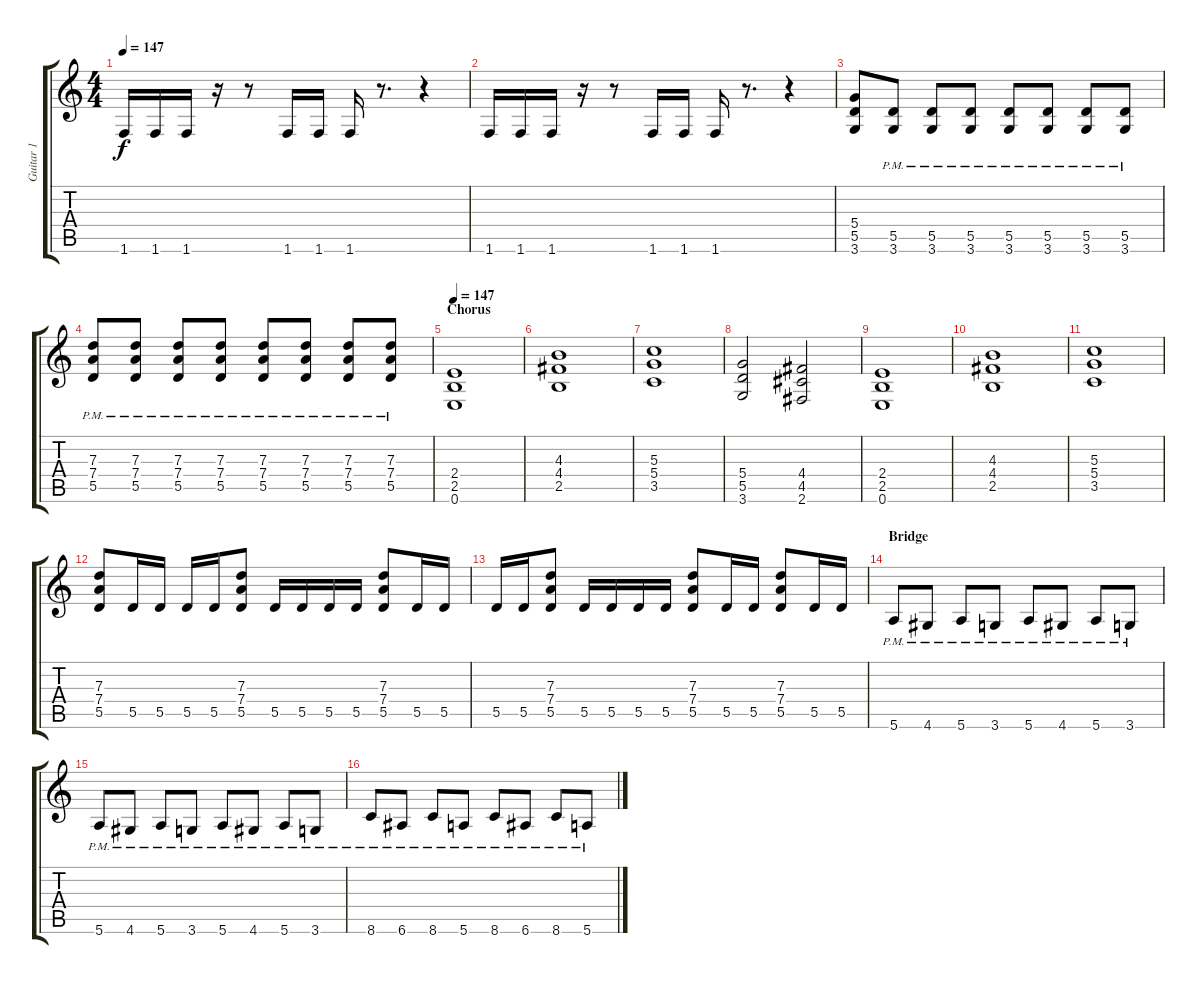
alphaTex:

\track ("Guitar 1" "Guitar 1") {instrument distortionguitar}
\staff {score tabs}
\tuning (E4 B3 G3 D3 A2 E2) {hide}
\ts (4 4)
\tempo 147
\clef g2
\ks c
1.6.16{dy f} 1.6.16 1.6.16 r.16 r.8 1.6.16 1.6.16 1.6.16 r.8{d} r.4 |
1.6.16 1.6.16 1.6.16 r.16 r.8 1.6.16 1.6.16 1.6.16 r.8{d} r.4 |
(5.4 5.5 3.6).8 (5.5{pm} 3.6{pm}).8 (5.5{pm} 3.6{pm}).8 (5.5{pm} 3.6{pm}).8 (5.5{pm} 3.6{pm}).8 (5.5{pm} 3.6{pm}).8 (5.5{pm} 3.6{pm}).8 (5.5{pm} 3.6{pm}).8 |
(7.3{pm} 7.4{pm} 5.5{pm}).8 (7.3{pm} 7.4{pm} 5.5{pm}).8 (7.3{pm} 7.4{pm} 5.5{pm}).8 (7.3{pm} 7.4{pm} 5.5{pm}).8 (7.3{pm} 7.4{pm} 5.5{pm}).8 (7.3{pm} 7.4{pm} 5.5{pm}).8 (7.3{pm} 7.4 5.5).8 (7.3{pm} 7.4 5.5).8 |
\section ("" "Chorus")
\tempo 147
(2.4 2.5 0.6).1 |
(4.3 4.4 2.5).1 |
(5.3 5.4 3.5).1 |
(5.4 5.5 3.6).2 (4.4 4.5 2.6).2 |
(2.4 2.5 0.6).1 |
(4.3 4.4 2.5).1 |
(5.3 5.4 3.5).1 |
(7.3 7.4 5.5).8 5.5.16 5.5.16 5.5.16 5.5.16 (7.3 7.4 5.5).8 5.5.16 5.5.16 5.5.16 5.5.16 (7.3 7.4 5.5).8 5.5.16 5.5.16 |
5.5.16 5.5.16 (7.3 7.4 5.5).8 5.5.16 5.5.16 5.5.16 5.5.16 (7.3 7.4 5.5).8 5.5.16 5.5.16 (7.3 7.4 5.5).8 5.5.16 5.5.16 |
\section ("" "Bridge")
5.6{pm}.8{volume 16} 4.6{pm}.8 5.6{pm}.8 3.6{pm}.8 5.6{pm}.8 4.6{pm}.8 5.6{pm}.8 3.6{pm}.8 |
5.6{pm}.8 4.6{pm}.8 5.6{pm}.8 3.6{pm}.8 5.6{pm}.8 4.6{pm}.8 5.6{pm}.8 3.6{pm}.8 |
8.6{pm}.8 6.6{pm}.8 8.6{pm}.8 5.6{pm}.8 8.6{pm}.8 6.6{pm}.8 8.6{pm}.8 5.6{pm}.8
